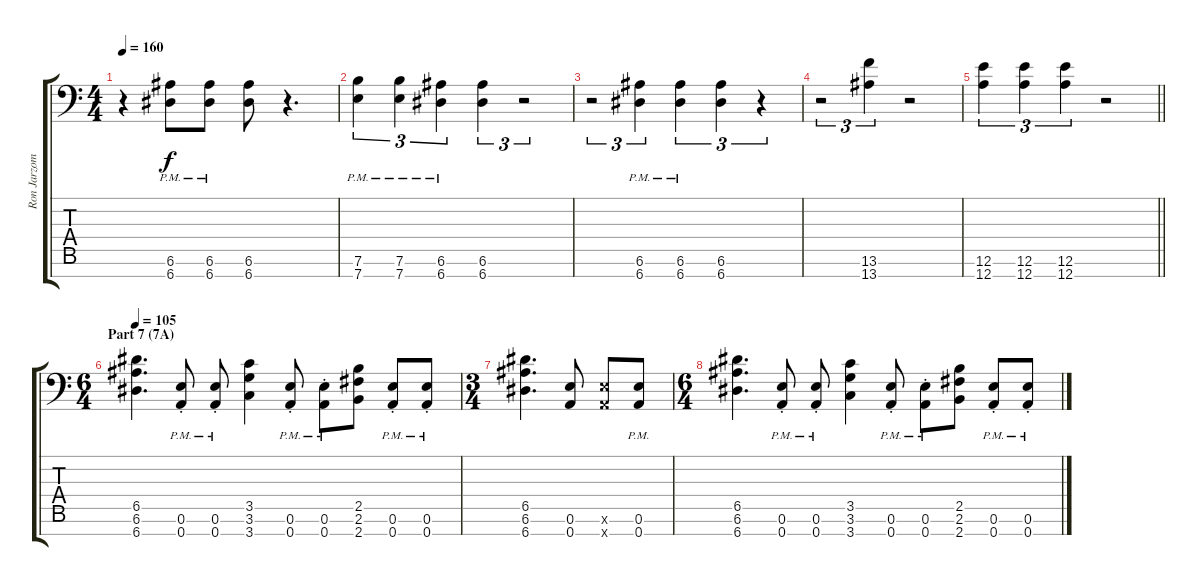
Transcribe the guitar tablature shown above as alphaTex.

\track ("Ron Jarzombek - Rhythm L" "Ron Jarzom") {instrument distortionguitar}
\staff {score tabs}
\tuning (E4 B3 G3 D3 A2 E2 A1) {hide}
\ts (4 4)
\tempo 160
\clef f4
\ks c
r.4{dy f} (6.6{pm} 6.7{pm}).8 (6.6{pm} 6.7{pm}).8 (6.6 6.7).8 r.4{d} |
(7.6{pm} 7.7{pm}).4{tu (3 2)} (7.6{pm} 7.7{pm}).4{tu (3 2)} (6.6{pm} 6.7{pm}).4{tu (3 2)} (6.6 6.7).4{tu (3 2)} r.2{tu (3 2)} |
r.2{tu (3 2)} (6.6{pm} 6.7{pm}).4{tu (3 2)} (6.6{pm} 6.7{pm}).4{tu (3 2)} (6.6 6.7).4{tu (3 2)} r.4{tu (3 2)} |
r.2{tu (3 2)} (13.6 13.7).4{tu (3 2)} r.2 |
\barLineRight lightlight
(12.6 12.7).4{tu (3 2)} (12.6 12.7).4{tu (3 2)} (12.6 12.7).4{tu (3 2)} r.2 |
\ts (6 4)
\section ("" "Part 7 (7A)")
\tempo 105
(6.5 6.6 6.7).4{d volume 13 balance 0} (0.6{pm st} 0.7{pm st}).8 (0.6{pm st} 0.7{pm st}).8 (3.5 3.6 3.7).4 (0.6{pm st} 0.7{pm st}).8 (0.6{pm st} 0.7{pm st}).8 (2.5 2.6 2.7).8 (0.6{pm st} 0.7{pm st}).8 (0.6{pm st} 0.7{pm st}).8 |
\ts (3 4)
(6.5 6.6 6.7).4{d} (0.6 0.7).8 (0.6{x} 0.7{x}).8 (0.6{pm} 0.7{pm}).8 |
\ts (6 4)
(6.5 6.6 6.7).4{d} (0.6{pm st} 0.7{pm st}).8 (0.6{pm st} 0.7{pm st}).8 (3.5 3.6 3.7).4 (0.6{pm st} 0.7{pm st}).8 (0.6{pm st} 0.7{pm st}).8 (2.5 2.6 2.7).8 (0.6{pm st} 0.7{pm st}).8 (0.6{pm st} 0.7{pm st}).8
